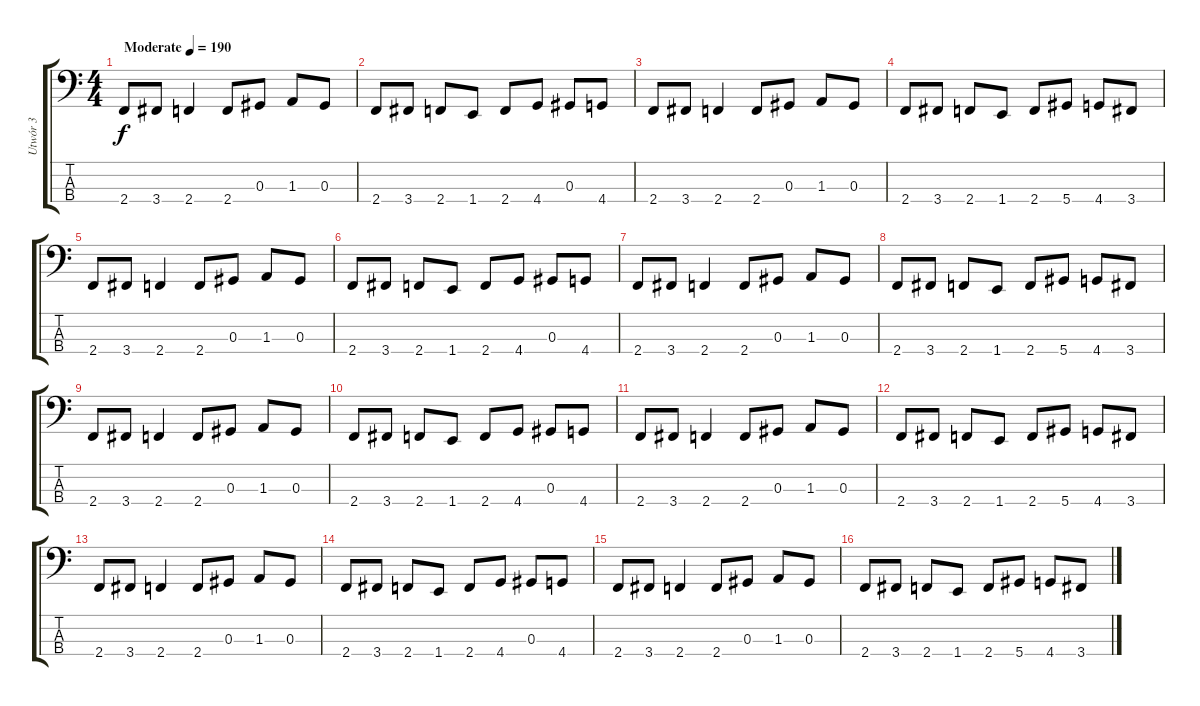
\track ("Utwór 3" "Utwór 3") {instrument electricbassfinger}
\staff {score tabs}
\tuning (Gb2 Db2 Ab1 Eb1) {hide}
\ts (4 4)
\tempo (190 "Moderate")
\clef f4
\ks c
2.4.8{dy f instrument electricbassfinger} 3.4.8 2.4.4 2.4.8 0.3.8 1.3.8 0.3.8 |
2.4.8 3.4.8 2.4.8 1.4.8 2.4.8 4.4.8 0.3.8 4.4.8 |
2.4.8 3.4.8 2.4.4 2.4.8 0.3.8 1.3.8 0.3.8 |
2.4.8 3.4.8 2.4.8 1.4.8 2.4.8 5.4.8 4.4.8 3.4.8 |
2.4.8 3.4.8 2.4.4 2.4.8 0.3.8 1.3.8 0.3.8 |
2.4.8 3.4.8 2.4.8 1.4.8 2.4.8 4.4.8 0.3.8 4.4.8 |
2.4.8 3.4.8 2.4.4 2.4.8 0.3.8 1.3.8 0.3.8 |
2.4.8 3.4.8 2.4.8 1.4.8 2.4.8 5.4.8 4.4.8 3.4.8 |
2.4.8 3.4.8 2.4.4 2.4.8 0.3.8 1.3.8 0.3.8 |
2.4.8 3.4.8 2.4.8 1.4.8 2.4.8 4.4.8 0.3.8 4.4.8 |
2.4.8 3.4.8 2.4.4 2.4.8 0.3.8 1.3.8 0.3.8 |
2.4.8 3.4.8 2.4.8 1.4.8 2.4.8 5.4.8 4.4.8 3.4.8 |
2.4.8 3.4.8 2.4.4 2.4.8 0.3.8 1.3.8 0.3.8 |
2.4.8 3.4.8 2.4.8 1.4.8 2.4.8 4.4.8 0.3.8 4.4.8 |
2.4.8 3.4.8 2.4.4 2.4.8 0.3.8 1.3.8 0.3.8 |
2.4.8 3.4.8 2.4.8 1.4.8 2.4.8 5.4.8 4.4.8 3.4.8
